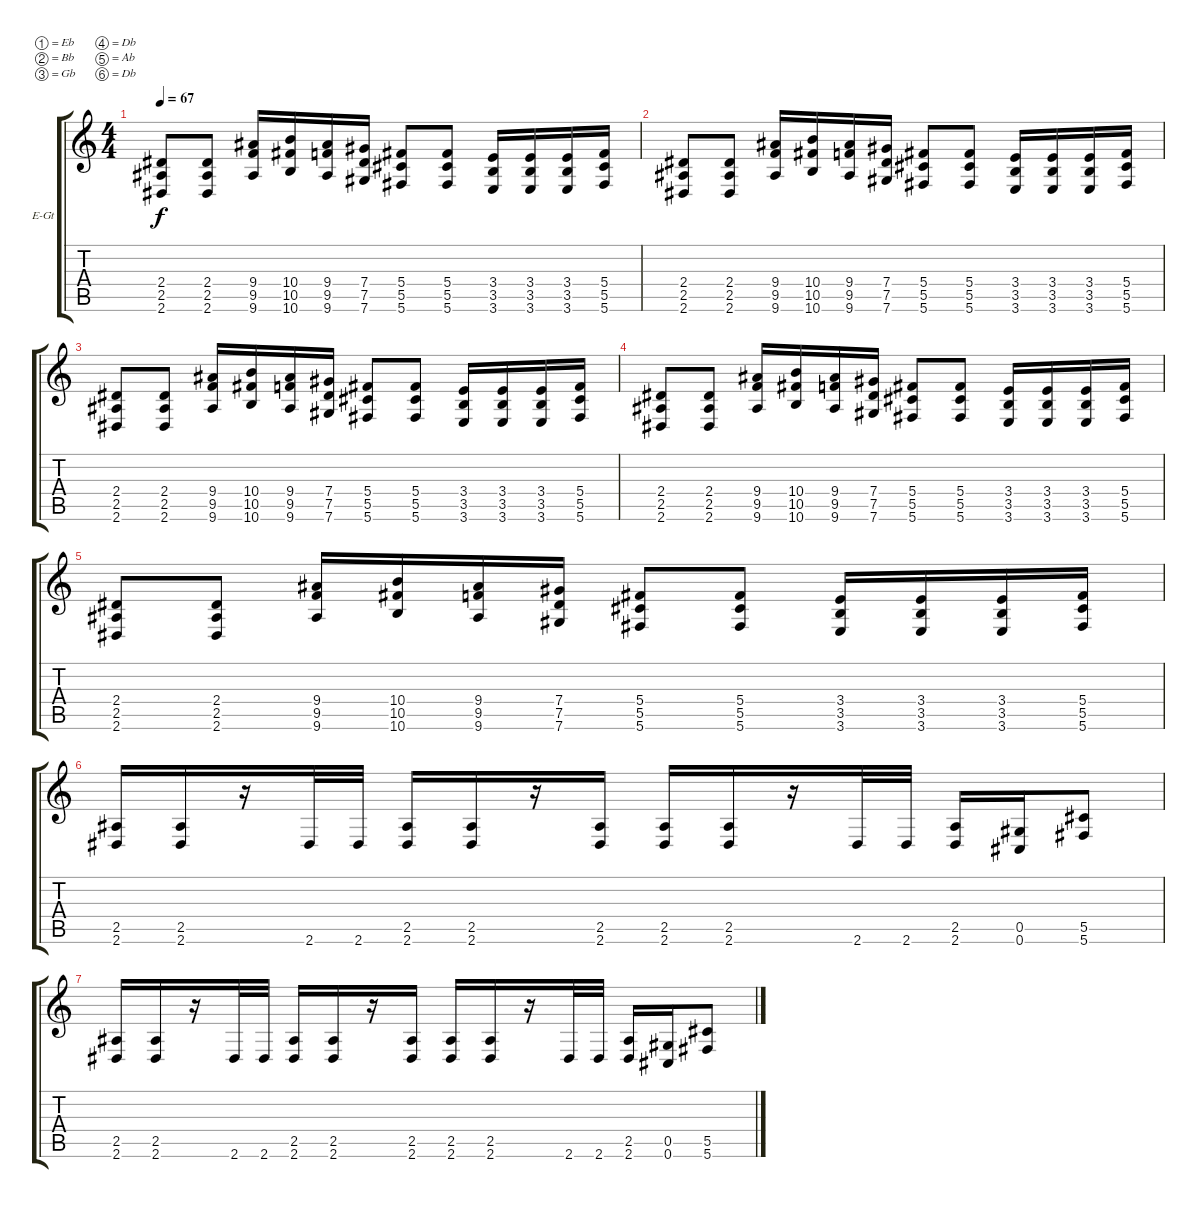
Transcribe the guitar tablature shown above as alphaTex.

\defaultSystemsLayout 4
\bracketExtendMode groupsimilarinstruments
\firstSystemTrackNameOrientation horizontal
\otherSystemsTrackNameOrientation horizontal
\track ("Electric Guitar" "E-Gt") {instrument distortionguitar}
\staff {score tabs}
\tuning (Eb4 Bb3 Gb3 Db3 Ab2 Db2)
\ts (4 4)
\tempo 67
\clef g2
\ks c
(2.6 2.4 2.5).8{dy f} (2.6 2.5 2.4).8 (9.6 9.5 9.4).16 (10.4 10.5 10.6).16 (9.6 9.5 9.4).16 (7.6 7.5 7.4).16 (5.6 5.4 5.5).8 (5.6 5.5 5.4).8 (3.6 3.5 3.4).16 (3.6 3.5 3.4).16 (3.6 3.5 3.4).16 (5.6 5.5 5.4).16 |
(2.6 2.4 2.5).8 (2.6 2.5 2.4).8 (9.6 9.5 9.4).16 (10.4 10.5 10.6).16 (9.6 9.5 9.4).16 (7.6 7.5 7.4).16 (5.6 5.4 5.5).8 (5.6 5.5 5.4).8 (3.6 3.5 3.4).16 (3.6 3.5 3.4).16 (3.6 3.5 3.4).16 (5.6 5.5 5.4).16 |
(2.6 2.4 2.5).8 (2.6 2.5 2.4).8 (9.6 9.5 9.4).16 (10.4 10.5 10.6).16 (9.6 9.5 9.4).16 (7.6 7.5 7.4).16 (5.6 5.4 5.5).8 (5.6 5.5 5.4).8 (3.6 3.5 3.4).16 (3.6 3.5 3.4).16 (3.6 3.5 3.4).16 (5.6 5.5 5.4).16 |
(2.6 2.4 2.5).8 (2.6 2.5 2.4).8 (9.6 9.5 9.4).16 (10.4 10.5 10.6).16 (9.6 9.5 9.4).16 (7.6 7.5 7.4).16 (5.6 5.4 5.5).8 (5.6 5.5 5.4).8 (3.6 3.5 3.4).16 (3.6 3.5 3.4).16 (3.6 3.5 3.4).16 (5.6 5.5 5.4).16 |
(2.6 2.4 2.5).8 (2.6 2.5 2.4).8 (9.6 9.5 9.4).16 (10.4 10.5 10.6).16 (9.6 9.5 9.4).16 (7.6 7.5 7.4).16 (5.6 5.4 5.5).8 (5.6 5.5 5.4).8 (3.6 3.5 3.4).16 (3.6 3.5 3.4).16 (3.6 3.5 3.4).16 (5.6 5.5 5.4).16 |
(2.6 2.5).16 (2.5 2.6).16 r.16 2.6.32 2.6.32 (2.6 2.5).16 (2.6 2.5).16 r.16 (2.6 2.5).16 (2.6 2.5).16 (2.6 2.5).16 r.16 2.6.32 2.6.32 (2.6 2.5).16 (0.6 0.5).16 (5.5 5.6).8 |
(2.6 2.5).16 (2.5 2.6).16 r.16 2.6.32 2.6.32 (2.6 2.5).16 (2.6 2.5).16 r.16 (2.6 2.5).16 (2.6 2.5).16 (2.6 2.5).16 r.16 2.6.32 2.6.32 (2.6 2.5).16 (0.6 0.5).16 (5.5 5.6).8
